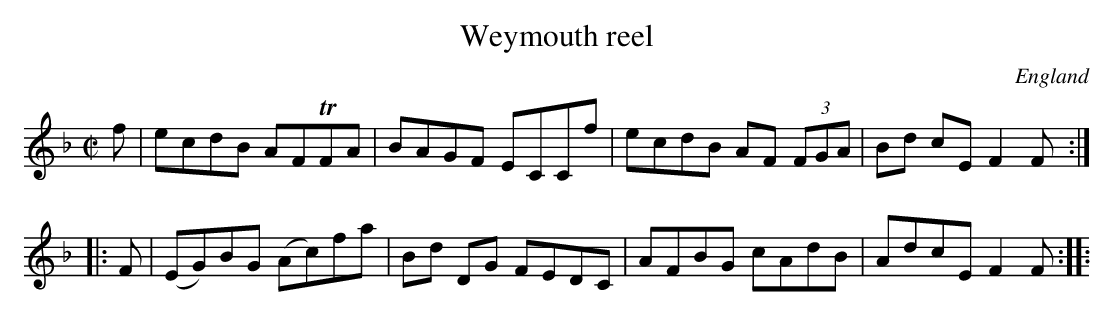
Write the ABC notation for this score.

X:1
T:Weymouth reel
L:1/8
M:C|
O:England
K:F major
f | \
ecdB AFTFA | BAGF ECCf | ecdB AF (3FGA | Bd cE F2F::
F|\
(EG)BG (Ac)fa | Bd DG FEDC |\
AFBG    cAdB  | AdcE F2F::
